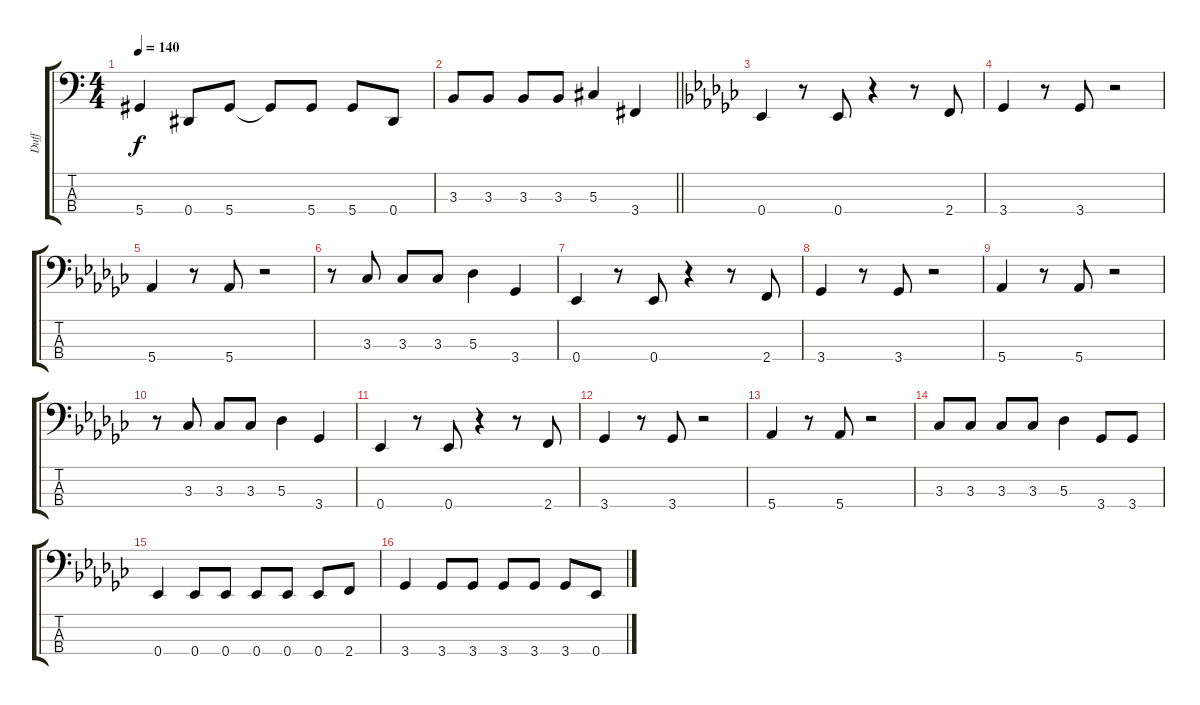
\track ("Duff" "Duff") {instrument electricbasspick}
\staff {score tabs}
\tuning (Gb2 Db2 Ab1 Eb1) {hide}
\ts (4 4)
\tempo 140
\clef f4
\ks c
5.4.4{dy f} 0.4.8 5.4.8 5.4{t}.8 5.4.8 5.4.8 0.4.8 |
\barLineRight lightlight
3.3.8 3.3.8 3.3.8 3.3.8 5.3.4 3.4.4 |
\section ("" "")
\ks gb
0.4.4 r.8 0.4.8 r.4 r.8 2.4.8 |
3.4.4 r.8 3.4.8 r.2 |
5.4.4 r.8 5.4.8 r.2 |
r.8 3.3.8 3.3.8 3.3.8 5.3.4 3.4.4 |
0.4.4 r.8 0.4.8 r.4 r.8 2.4.8 |
3.4.4 r.8 3.4.8 r.2 |
5.4.4 r.8 5.4.8 r.2 |
r.8 3.3.8 3.3.8 3.3.8 5.3.4 3.4.4 |
0.4.4 r.8 0.4.8 r.4 r.8 2.4.8 |
3.4.4 r.8 3.4.8 r.2 |
5.4.4 r.8 5.4.8 r.2 |
3.3.8 3.3.8 3.3.8 3.3.8 5.3.4 3.4.8 3.4.8 |
0.4.4 0.4.8 0.4.8 0.4.8 0.4.8 0.4.8 2.4.8 |
3.4.4 3.4.8 3.4.8 3.4.8 3.4.8 3.4.8 0.4.8
